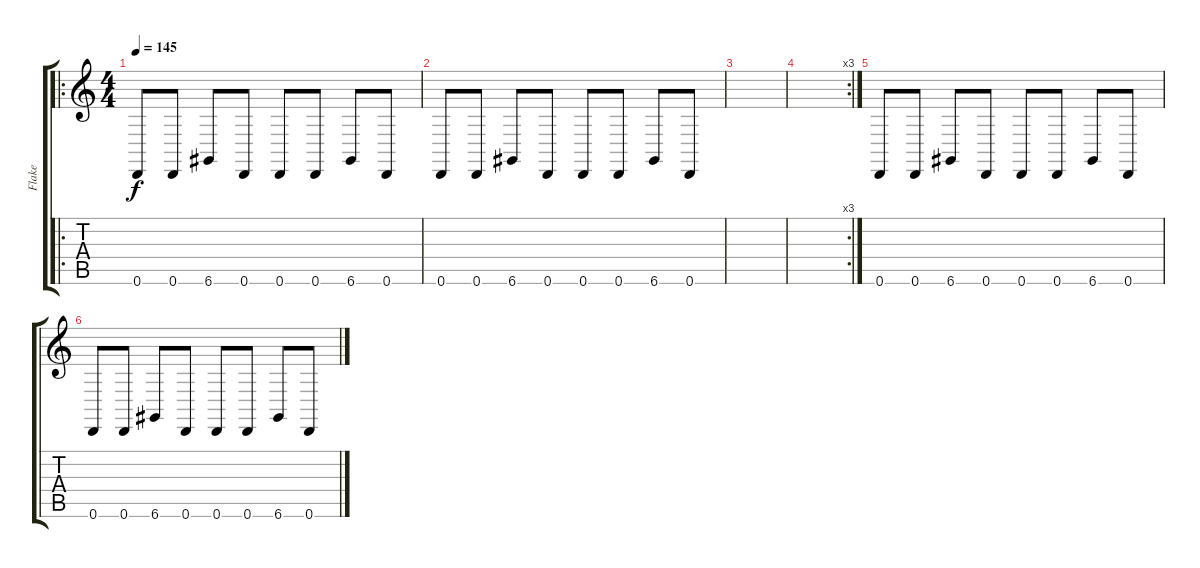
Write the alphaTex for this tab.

\track ("Flake" "Flake") {instrument lead8bassandlead}
\staff {score tabs}
\tuning (E4 B3 G3 D3 A2 D2) {hide}
\ro
\ts (4 4)
\tempo 145
\clef g2
\ks c
0.6.8{dy f} 0.6.8 6.6.8 0.6.8 0.6.8 0.6.8 6.6.8 0.6.8 |
0.6.8 0.6.8 6.6.8 0.6.8 0.6.8 0.6.8 6.6.8 0.6.8 |
|
\rc 3
|
0.6.8 0.6.8 6.6.8 0.6.8 0.6.8 0.6.8 6.6.8 0.6.8 |
0.6.8 0.6.8 6.6.8 0.6.8 0.6.8 0.6.8 6.6.8 0.6.8
